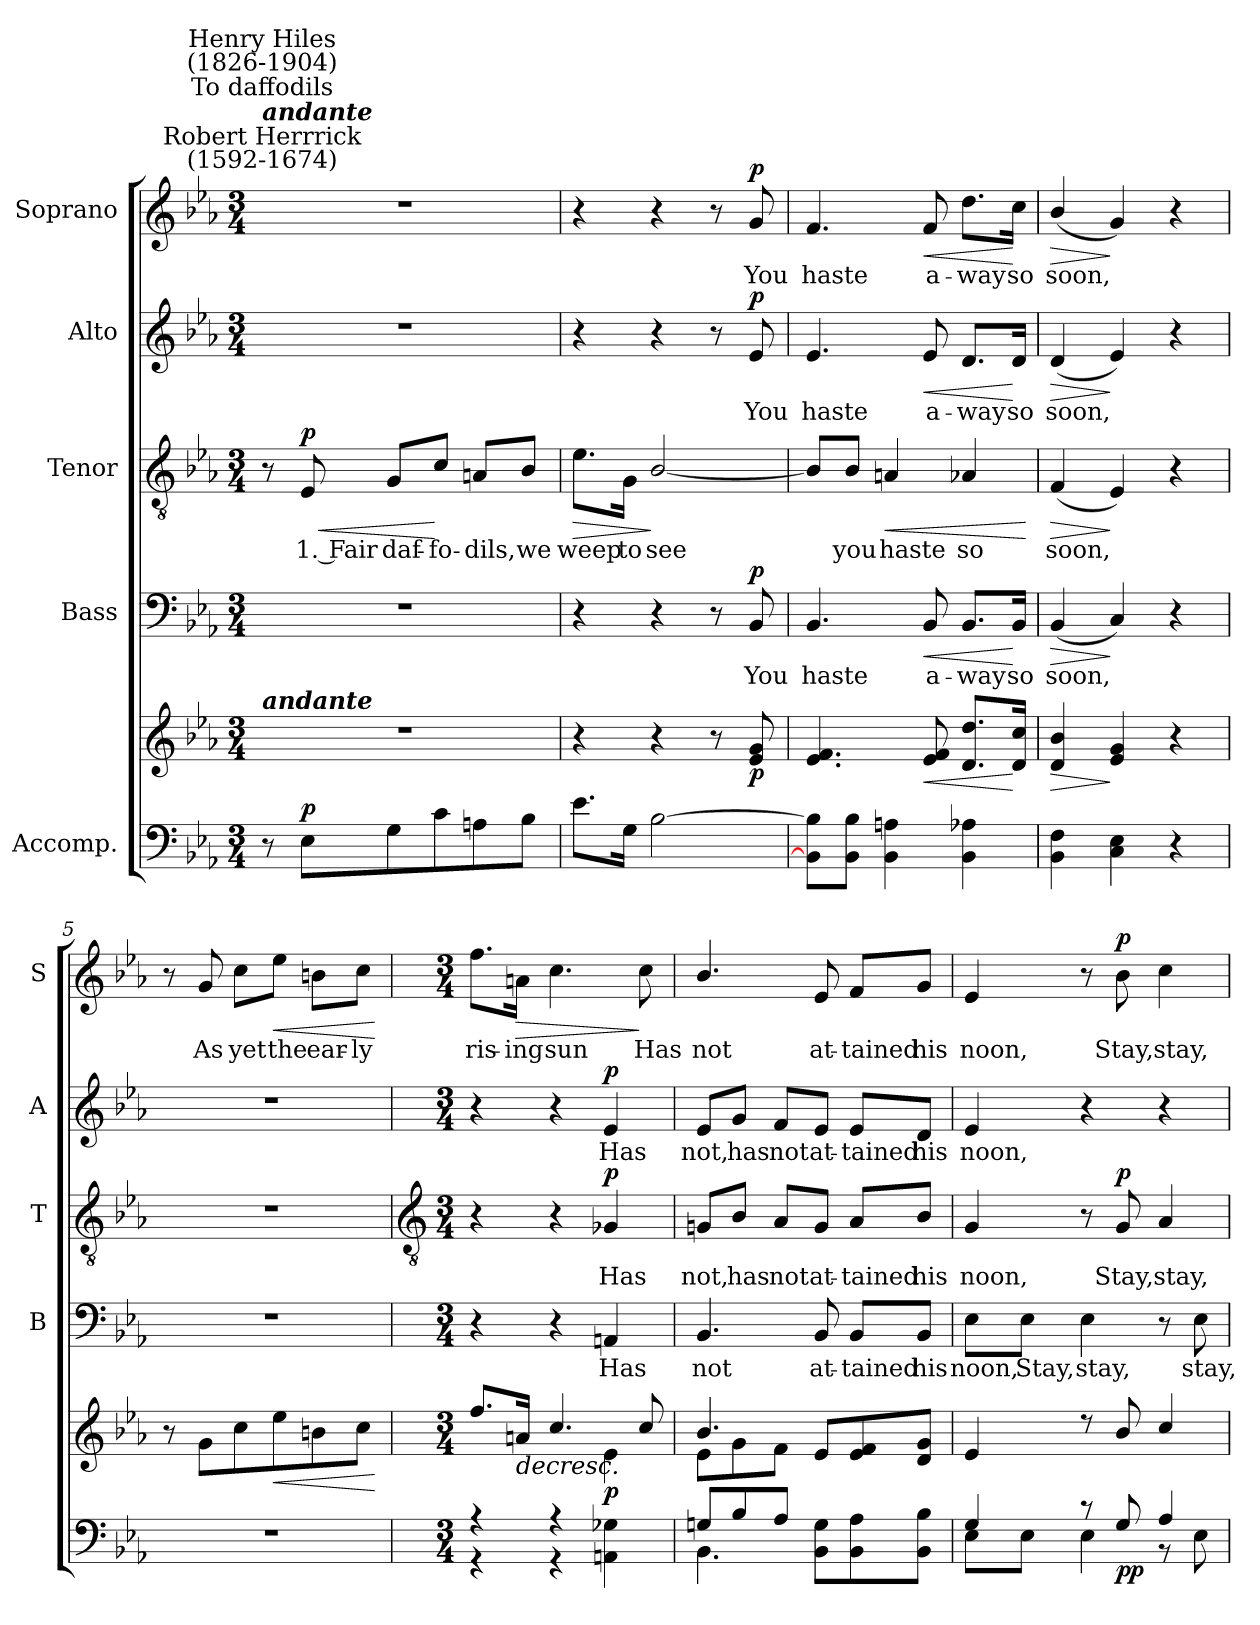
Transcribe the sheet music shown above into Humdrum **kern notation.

**kern	**kern	**dynam	**kern	**text	**dynam	**kern	**text	**dynam	**kern	**text	**dynam	**kern	**text	**dynam
*part5	*part5	*part5	*part4	*part4	*part4	*part3	*part3	*part3	*part2	*part2	*part2	*part1	*part1	*part1
*staff6	*staff5	*staff5/6	*staff4	*staff4	*staff4	*staff3	*staff3	*staff3	*staff2	*staff2	*staff2	*staff1	*staff1	*staff1
*I"Accomp.	*	*	*I"Bass	*	*	*I"Tenor	*	*	*I"Alto	*	*	*I"Soprano	*	*
*	*	*	*I'B	*	*	*I'T	*	*	*I'A	*	*	*I'S	*	*
*clefF4	*clefG2	*	*clefF4	*	*	*clefGv2	*	*	*clefG2	*	*	*clefG2	*	*
*k[b-e-a-]	*k[b-e-a-]	*	*k[b-e-a-]	*	*	*k[b-e-a-]	*	*	*k[b-e-a-]	*	*	*k[b-e-a-]	*	*
*E-:	*E-:	*	*E-:	*	*	*E-:	*	*	*E-:	*	*	*E-:	*	*
*M3/4	*M3/4	*	*M3/4	*	*	*M3/4	*	*	*M3/4	*	*	*M3/4	*	*
*MM50	*MM50	*	*MM50	*	*	*MM50	*	*	*MM50	*	*	*MM50	*	*
=1	=1	=1	=1	=1	=1	=1	=1	=1	=1	=1	=1	=1	=1	=1
!	!	!	!	!	!	!	!	!	!	!	!	!LO:TX:a:cj:t=Robert Herrrick\n(1592-1674)	!	!
!	!	!	!	!	!	!	!	!	!	!	!	!LO:TX:a:Bi:t=andante	!	!
!	!	!	!	!	!	!	!	!	!	!	!	!LO:TX:a:cj:t=To daffodils	!	!
!	!	!	!	!	!	!	!	!	!	!	!	!LO:TX:a:cj:t=Henry Hiles\n(1826-1904)	!	!
!	!LO:TX:a:Bi:t=andante	!	!	!	!	!	!	!	!	!	!	!	!	!
!	!LO:N:vis=1	!	!LO:N:vis=1	!	!	!	!	!	!LO:N:vis=1	!	!	!LO:N:vis=1	!	!
8r	2.r	.	2.r	.	.	8r	.	.	2.r	.	.	2.r	.	.
!	!	!LO:DY:a=2	!	!	!	!	!LO:LY:b	!LO:HP:b	!	!	!	!	!	!
!	!	!	!	!	!	!	!	!LO:DY:n=1:b	!	!	!	!	!	!
8E-L	.	p	.	.	.	8E-	1. Fair	< p	.	.	.	.	.	.
!	!	!	!	!	!	!	!LO:LY:b	!	!	!	!	!	!	!
8G	.	.	.	.	.	8G/L	daf-	.	.	.	.	.	.	.
!	!	!	!	!	!	!	!LO:LY:b	!	!	!	!	!	!	!
8c	.	.	.	.	.	8c/J	-fo-	[	.	.	.	.	.	.
!	!	!	!	!	!	!	!LO:LY:b	!	!	!	!	!	!	!
8An	.	.	.	.	.	8An/L	-dils,	.	.	.	.	.	.	.
!	!	!	!	!	!	!	!LO:LY:b	!	!	!	!	!	!	!
8B-J	.	.	.	.	.	8B-/J	we	.	.	.	.	.	.	.
=2	=2	=2	=2	=2	=2	=2	=2	=2	=2	=2	=2	=2	=2	=2
!	!	!	!	!	!	!	!LO:LY:b	!LO:HP:b	!	!	!	!	!	!
8.e-L	4r	.	4r	.	.	8.e-\L	weep	>	4r	.	.	4r	.	.
!	!	!	!	!	!	!	!LO:LY:b	!	!	!	!	!	!	!
16GJ	.	.	.	.	.	16G\Jk	to	.	.	.	.	.	.	.
!	!	!	!	!	!	!	!LO:LY:b	!	!	!	!	!	!	!
[2B-\	4r	.	4r	.	.	[2B-/	see	]	4r	.	.	4r	.	.
.	8r	.	8r	.	.	.	.	.	8r	.	.	8r	.	.
!	!	!LO:DY:b	!	!LO:LY:b	!LO:DY:b	!	!	!	!	!LO:LY:b	!LO:DY:b	!	!LO:LY:b	!LO:DY:b
.	8e- 8g	p	8BB-	You	p	.	.	.	8e-	You	p	8g	You	p
=3	=3	=3	=3	=3	=3	=3	=3	=3	=3	=3	=3	=3	=3	=3
!	!	!	!	!LO:LY:b	!	!	!	!	!	!LO:LY:b	!	!	!LO:LY:b	!
8BB-\] 8B-\]L	4.e- 4.f	.	4.BB-	haste	.	8B-/L]	.	.	4.e-	haste	.	4.f	haste	.
!	!	!	!	!	!	!	!LO:LY:b	!	!	!	!	!	!	!
8BB-\ 8B-\J	.	.	.	.	.	8B-/J	you	.	.	.	.	.	.	.
!	!	!	!	!	!	!	!LO:LY:b	!LO:HP:b	!	!	!	!	!	!
4BB- 4An	.	.	.	.	.	4An	haste	<	.	.	.	.	.	.
!	!	!LO:HP:b	!	!LO:LY:b	!LO:HP:b	!	!	!	!	!LO:LY:b	!LO:HP:b	!	!LO:LY:b	!LO:HP:b
.	8e- 8f	<	8BB-	a-	<	.	.	.	8e-	a-	<	8f	a-	<
!	!	!	!	!LO:LY:b	!	!	!LO:LY:b	!	!	!LO:LY:b	!	!	!LO:LY:b	!
4BB- 4A-X	8.d 8.ddL	.	8.BB-/L	-way	.	4A-X	so	.	8.d/L	-way	.	8.dd\L	-way	.
!	!	!	!	!LO:LY:b	!	!	!	!	!	!LO:LY:b	!	!	!LO:LY:b	!
.	16d 16ccJ	[	16BB-/Jk	so	[	.	.	.	16d/Jk	so	[	16cc\Jk	so	[
.	.	.	.	.	.	.	.	[	.	.	.	.	.	.
=4	=4	=4	=4	=4	=4	=4	=4	=4	=4	=4	=4	=4	=4	=4
!	!	!LO:HP:b	!	!LO:LY:b	!LO:HP:b	!	!LO:LY:b	!LO:HP:b	!	!LO:LY:b	!LO:HP:b	!	!LO:LY:b	!LO:HP:b
4BB- 4F	4d/ 4b-/	>	(<4BB-	soon,	>	(<4F	soon,	>	(<4d/	soon,	>	(<4b-/	soon,	>
4C 4E-	4e- 4g	]	4C)	.	]	4E-)	.	]	4e-)	.	]	4g)	.	]
4r	4r	.	4r	.	.	4r	.	.	4r	.	.	4r	.	.
=5	=5	=5	=5	=5	=5	=5	=5	=5	=5	=5	=5	=5	=5	=5
!LO:N:vis=1	!	!	!LO:N:vis=1	!	!	!LO:N:vis=1	!	!	!LO:N:vis=1	!	!	!	!	!
2.r	8r	.	2.r	.	.	2.r	.	.	2.r	.	.	8r	.	.
!	!	!	!	!	!	!	!	!	!	!	!	!	!LO:LY:b	!
.	8gL	.	.	.	.	.	.	.	.	.	.	8g	As	.
!	!	!	!	!	!	!	!	!	!	!	!	!	!LO:LY:b	!
.	8cc	.	.	.	.	.	.	.	.	.	.	8cc\L	yet	.
!	!	!LO:HP:b	!	!	!	!	!	!	!	!	!	!	!LO:LY:b	!LO:HP:b
.	8ee-	<	.	.	.	.	.	.	.	.	.	8ee-\J	the	<
!	!	!	!	!	!	!	!	!	!	!	!	!	!LO:LY:b	!
.	8bn	.	.	.	.	.	.	.	.	.	.	8bn\L	ear-	.
!	!	!	!	!	!	!	!	!	!	!	!	!	!LO:LY:b	!
.	8ccJ	.	.	.	.	.	.	.	.	.	.	8cc\J	-ly	.
.	.	[	.	.	.	.	.	.	.	.	.	.	.	[
!!LO:LB:g=z
=6	=6	=6	=6	=6	=6	=6	=6	=6	=6	=6	=6	=6	=6	=6
*	*	*	*	*	*	*clefGv2	*	*	*	*	*	*	*	*
*M3/4	*M3/4	*	*M3/4	*	*	*M3/4	*	*	*M3/4	*	*	*M3/4	*	*
*^	*^	*	*	*	*	*	*	*	*	*	*	*	*	*
!	!	!	!	!	!	!	!	!	!	!	!	!	!	!	!LO:LY:b	!
4r	4r	8.ff/L	4ryy	.	4r	.	.	4r	.	.	4r	.	.	8.ff\L	ris-	.
!	!	!	!	!LO:HP:b	!	!	!	!	!	!	!	!	!	!	!LO:LY:b	!LO:HP:b
.	.	16an/J	.	>	.	.	.	.	.	.	.	.	.	16an\Jk	-ing	>
!	!	!	!	!	!	!	!	!	!	!	!	!	!	!	!LO:LY:b	!
4r	4r	4.cc/	4ryy	.	4r	.	.	4r	.	.	4r	.	.	4.cc	sun	.
!	!	!	!	!LO:DY:b	!	!LO:LY:b	!	!	!LO:LY:b	!LO:DY:b	!	!LO:LY:b	!LO:DY:b	!	!	!
4ryy	4AAn\ 4G-X\	.	4e-\	p	4AAn	Has	.	4G-X	Has	p	4e-	Has	p	.	.	.
!	!	!	!	!	!	!	!	!	!	!	!	!	!	!	!LO:LY:b	!
.	.	8cc/	.	]	.	.	.	.	.	.	.	.	.	8cc	Has	]
=7	=7	=7	=7	=7	=7	=7	=7	=7	=7	=7	=7	=7	=7	=7	=7	=7
!	!	!	!	!	!	!LO:LY:b	!	!	!LO:LY:b	!	!	!LO:LY:b	!	!	!LO:LY:b	!
8Gn/L	4.BB-\	4.b-/	8e-\L	.	4.BB-	not	.	8Gn/L	not,	.	8e-/L	not,	.	4.b-/	not	.
!	!	!	!	!	!	!	!	!	!LO:LY:b	!	!	!LO:LY:b	!	!	!	!
8B-/	.	.	8g\	.	.	.	.	8B-/J	has	.	8g/J	has	.	.	.	.
!	!	!	!	!	!	!	!	!	!LO:LY:b	!	!	!LO:LY:b	!	!	!	!
8A-/J	.	.	8f\J	.	.	.	.	8A-/L	not	.	8f/L	not	.	.	.	.
!	!	!	!	!	!	!LO:LY:b	!	!	!LO:LY:b	!	!	!LO:LY:b	!	!	!LO:LY:b	!
4.ryy	8BB-\ 8G\L	8e-/L	4.ryy	.	8BB-	at-	.	8G/J	at-	.	8e-/J	at-	.	8e-	at-	.
!	!	!	!	!	!	!LO:LY:b	!	!	!LO:LY:b	!	!	!LO:LY:b	!	!	!LO:LY:b	!
.	8BB-\ 8A-\	8e-/ 8f/	.	.	8BB-/L	-tained	.	8A-/L	-tained	.	8e-/L	-tained	.	8f/L	-tained	.
!	!	!	!	!	!	!LO:LY:b	!	!	!LO:LY:b	!	!	!LO:LY:b	!	!	!LO:LY:b	!
.	8BB-\ 8B-\J	8d/ 8g/J	.	.	8BB-/J	his	.	8B-/J	his	.	8d/J	his	.	8g/J	his	.
=8	=8	=8	=8	=8	=8	=8	=8	=8	=8	=8	=8	=8	=8	=8	=8	=8
!	!	!	!LO:N:vis=1	!	!	!LO:LY:b	!	!	!LO:LY:b	!	!	!LO:LY:b	!	!	!LO:LY:b	!
4G/	8E-\L	4e-/	2.ryy	.	8E-\L	noon,	.	4G	noon,	.	4e-	noon,	.	4e-	noon,	.
!	!	!	!	!	!	!LO:LY:b	!	!	!	!	!	!	!	!	!	!
.	8E-\J	.	.	.	8E-\J	Stay,	.	.	.	.	.	.	.	.	.	.
!	!	!	!	!	!	!LO:LY:b	!	!	!	!	!	!	!	!	!	!
8r	4E-\	8r	.	.	4E-	stay,	.	8r	.	.	4r	.	.	8r	.	.
!	!	!	!	!LO:DY:b=2	!	!	!	!	!LO:LY:b	!	!	!	!	!	!LO:LY:b	!
!	!	!	!	!LO:DY:n=1:b	!	!	!	!	!	!LO:DY:b	!	!	!	!	!	!LO:DY:b
8G/	.	8b-/	.	p p	.	.	.	8G	Stay,	p	.	.	.	8b-	Stay,	p
!	!	!	!	!	!	!	!	!	!LO:LY:b	!	!	!	!	!	!LO:LY:b	!
4A-/	8r	4cc/	.	.	8r	.	.	4A-	stay,	.	4r	.	.	4cc	stay,	.
!	!	!	!	!	!	!LO:LY:b	!	!	!	!	!	!	!	!	!	!
.	8E-\	.	.	.	8E-	stay,	.	.	.	.	.	.	.	.	.	.
*v	*v	*	*	*	*	*	*	*	*	*	*	*	*	*	*	*
*	*v	*v	*	*	*	*	*	*	*	*	*	*	*	*	*
=	=	=	=	=	=	=	=	=	=	=	=	=	=	=
*-	*-	*-	*-	*-	*-	*-	*-	*-	*-	*-	*-	*-	*-	*-
